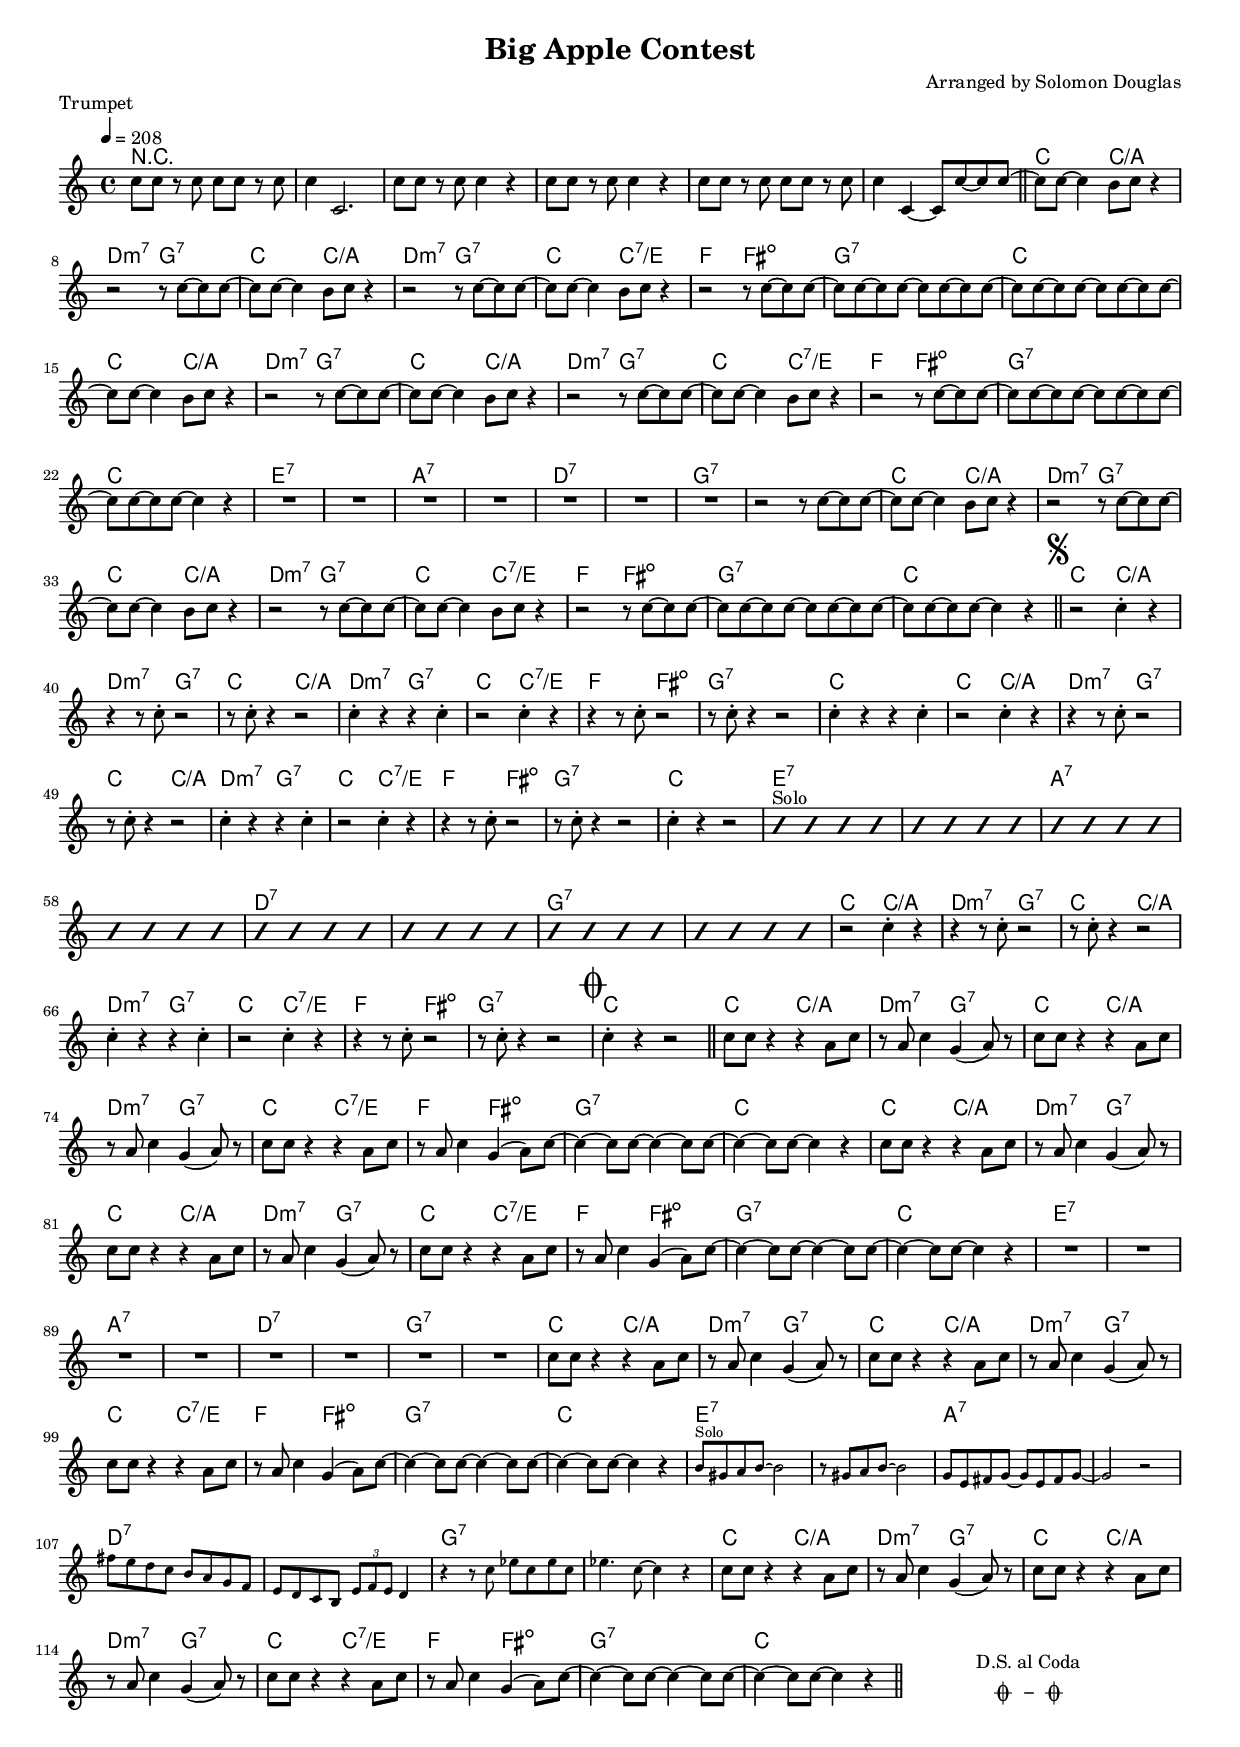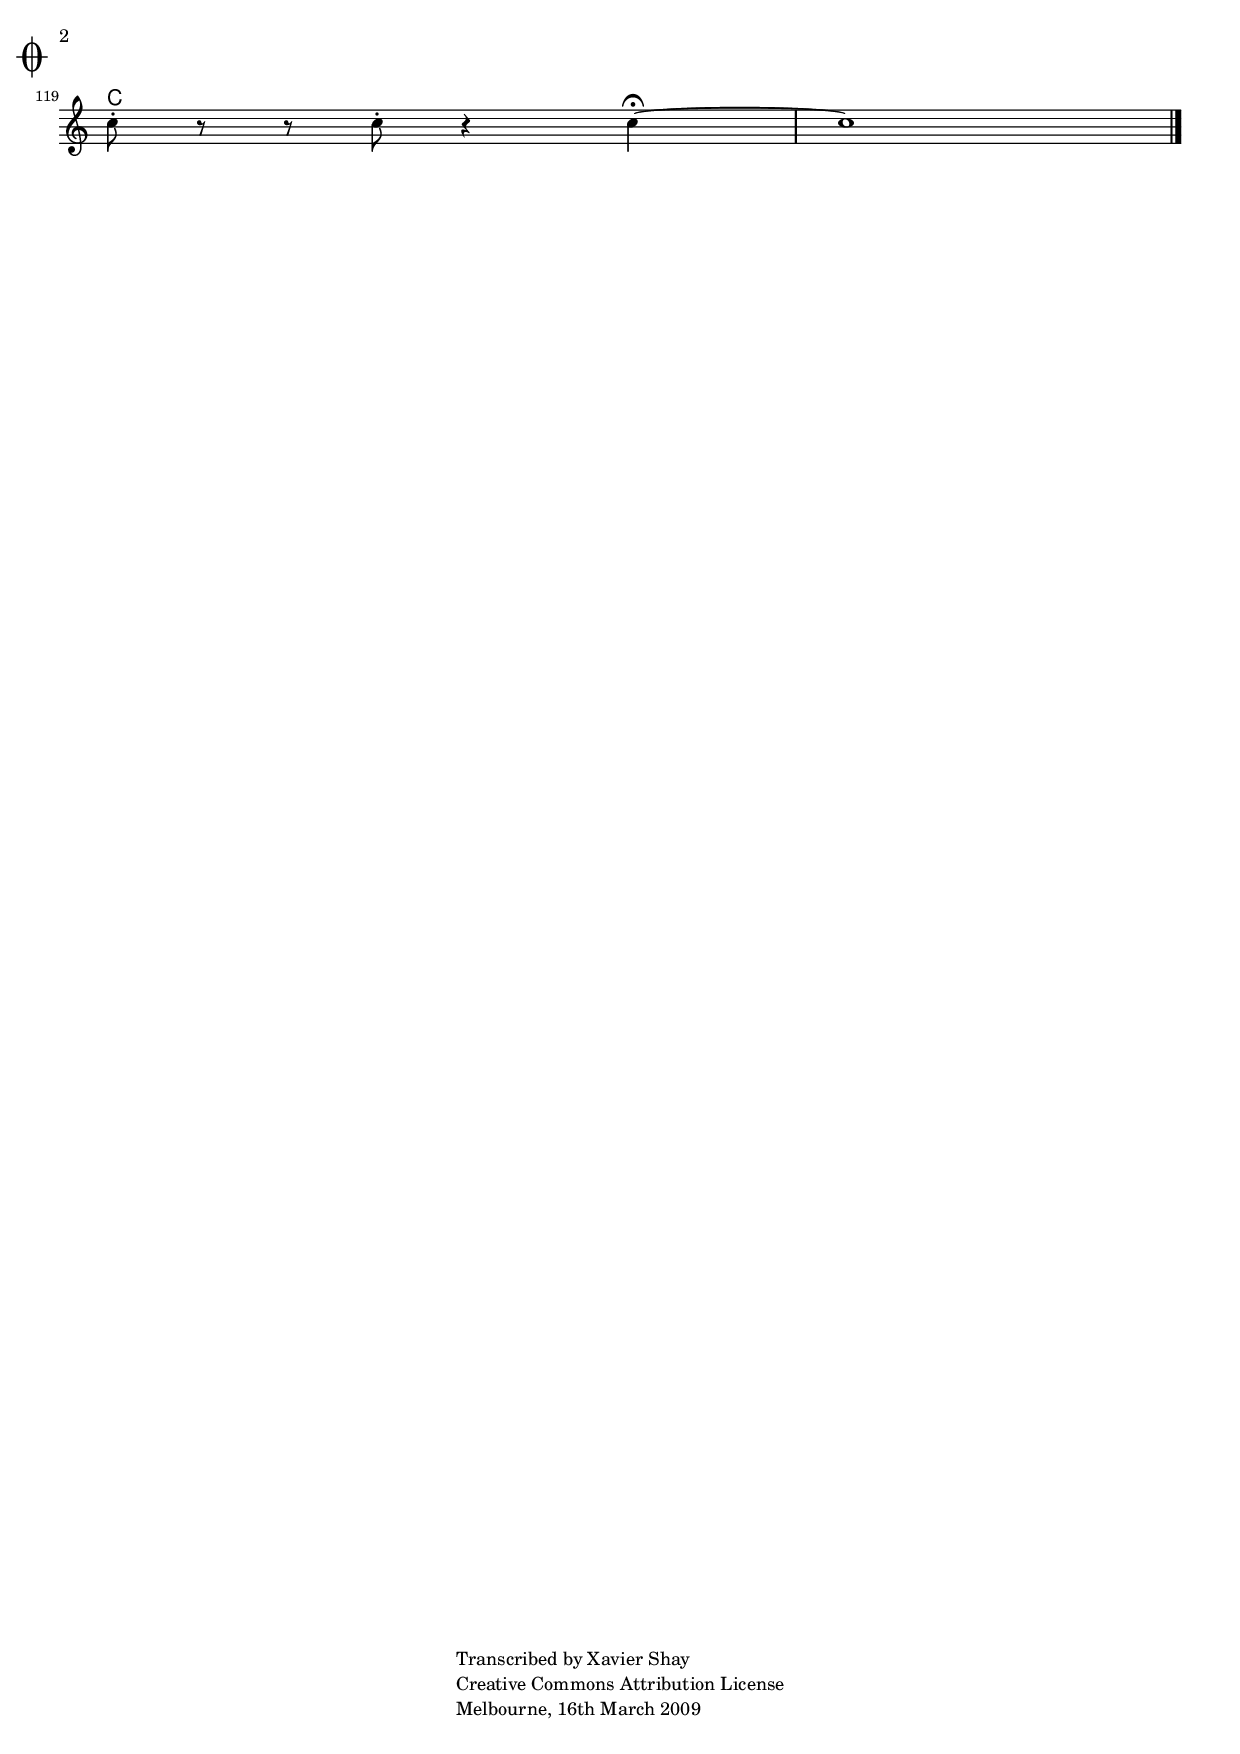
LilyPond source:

\version "2.10.10"
\header {
 title = "Big Apple Contest"
 arranger = "Arranged by Solomon Douglas"
 piece = "Trumpet"
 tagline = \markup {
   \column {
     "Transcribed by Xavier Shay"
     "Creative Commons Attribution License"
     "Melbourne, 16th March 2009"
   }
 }
}

%%%%%%%%%%%% Some macros %%%%%%%%%%%%%%%%%%%

sl = {
 \override NoteHead #'style = #'slash
 \override Stem #'transparent = ##t
}
nsl = {
 \revert NoteHead #'style
 \revert Stem #'transparent
}
cr = \override NoteHead #'style = #'cross
ncr = \revert NoteHead #'style

%% insert chord name style stuff here.

jzchords = { }

%%%%%%%%%%%% Keys'n'thangs %%%%%%%%%%%%%%%%%

global = {
 \time 4/4
}

Key = { \key bes \major }

gtrharmony = \chordmode {
 \jzchords
 R1 * 6
 \repeat unfold 3 {
   bes2 bes/g c:min7 f:7
   bes bes/g c:min7 f:7
   bes bes:7/d ees e:dim
   f1:7 bes
   bes2 bes/g c:min7 f:7
   bes bes/g c:min7 f:7
   bes bes:7/d ees e:dim
   f1:7 bes

   d:7 s1 g:7 s1 c:7 s1 f:7 s1

   bes2 bes/g c:min7 f:7
   bes bes/g c:min7 f:7
   bes bes:7/d ees e:dim
   f1:7 bes
 }

 d:7 s1 g:7 s1 c:7 s1 f:7 s1

 bes2 bes/g c:min7 f:7
 bes bes/g c:min7 f:7
 bes bes:7/d ees e:dim
 f1:7 bes

  \repeat unfold 4 {
    s4 s4 s4 s4
    \bar ""
  }

 bes1 s1
}

% ------ Trumpet ------
trpt = \transpose c d \relative c'' {
 \Key
  \set Score.skipBars = ##t

  \tempo 4 = 208
  bes8 bes r bes bes bes r bes 
  bes4 bes,2. 
  bes'8 bes r bes bes4 r |
  bes8 bes r bes bes4 r |
  bes8 bes r bes bes bes r bes 
  bes4 bes,~ bes8 bes'~ bes bes~ 
  \bar "||"

  % A
  bes bes~ bes4 a8 bes r4 |
  r2 r8 bes8~ bes bes~ |
  bes bes~ bes4 a8 bes r4 |
  r2 r8 bes8~ bes bes~ |
  bes bes~ bes4 a8 bes r4 |
  r2 r8 bes8~ bes bes8~ |
  bes8 bes~ bes bes~ bes bes~ bes bes~ |
  bes8 bes~ bes bes~ bes bes~ bes bes~ |

  bes8 bes~ bes4 a8 bes r4 |
  r2 r8 bes8~ bes bes~ |
  bes bes~ bes4 a8 bes r4 |
  r2 r8 bes8~ bes bes~ |
  bes bes~ bes4 a8 bes r4 |
  r2 r8 bes8~ bes bes8~ |
  bes8 bes~ bes bes~ bes bes~ bes bes~ |
  bes8 bes~ bes bes~ bes4 r4 |

  R1*7
  r2 r8 bes~ bes bes~ |

  bes8 bes~ bes4 a8 bes r4 |
  r2 r8 bes8~ bes bes~ |
  bes bes~ bes4 a8 bes r4 |
  r2 r8 bes8~ bes bes~ |
  bes bes~ bes4 a8 bes r4 |
  r2 r8 bes8~ bes bes8~ |
  bes8 bes~ bes bes~ bes bes~ bes bes~ |
  bes8 bes~ bes bes~ bes4 r4 |

  \bar "||"

  % B
  \mark \markup { \musicglyph #"scripts.segno" }
  \repeat unfold 3 {
    r2 bes4 -. r4 |
    r4 r8 bes8 -. r2 |
    r8 bes8 -. r4 r2 |
    bes4 -. r4 r4 bes -. |
  }
  r2 bes4 -. r4 |
  r4 r8 bes8 -. r2 |
  r8 bes8 -. r4 r2 |
  bes4 -. r4 r2 |

  \sl
  a4^"Solo" a a a
  a a a a
  a a a a
  a a a a
  a a a a
  a a a a
  a a a a
  a a a a
  \nsl

  \repeat unfold 1 {
    r2 bes4 -. r4 |
    r4 r8 bes8 -. r2 |
    r8 bes8 -. r4 r2 |
    bes4 -. r4 r4 bes -. |
  }
  r2 bes4 -. r4 |
  r4 r8 bes8 -. r2 |
  r8 bes8 -. r4 r2 |
  \once \override Score.RehearsalMark #'font-size = #4
  \mark \markup { \musicglyph #"scripts.coda" }
  
  bes4 -. r4 r2 |

  \bar "||"

  % C
  \repeat unfold 2 {
    bes8 bes8 r4 r g8 bes
    r8 g8 bes4 f( g8) r8
    bes8 bes8 r4 r g8 bes
    r8 g8 bes4 f( g8) r8
    bes8 bes8 r4 r g8 bes
    r8 g8 bes4 f( g8) bes8~ |
    bes4~ bes8 bes~ bes4~ bes8 bes8~ |
    bes4~ bes8 bes~ bes4 r  |
  }

  R1*8
  bes8 bes8 r4 r g8 bes
  r8 g8 bes4 f( g8) r8
  bes8 bes8 r4 r g8 bes
  r8 g8 bes4 f( g8) r8
  bes8 bes8 r4 r g8 bes
  r8 g8 bes4 f( g8) bes8~ |
  bes4~ bes8 bes~ bes4~ bes8 bes8~ |
  bes4~ bes8 bes~ bes4 r  |

  \tiny
  a8^"Solo" fis g a~ a2 |
  r8 fis g a~ a2 |
  f8 d e f~ f d e f~ |
  f2 r |
  e'8 d c bes a g f ees |
  d c bes a \times 2/3 { d ees d } c4 |
  r4 r8 bes' des bes des bes |
  des4. bes8~ bes4 r4 |
  \normalsize

  bes8 bes8 r4 r g8 bes |
  r8 g8 bes4 f( g8) r8 |
  bes8 bes8 r4 r g8 bes |
  r8 g8 bes4 f( g8) r8 |
  bes8 bes8 r4 r g8 bes |
  r8 g8 bes4 f( g8) bes8~ |
  bes4~ bes8 bes~ bes4~ bes8 bes8~ |
  bes4~ bes8 bes~ bes4 r  |
  \bar "||"

  \cadenzaOn 
  \stopStaff
     \once \override TextScript #'word-space = #1.5
        \once \override TextScript #'X-offset = #8
        \once \override TextScript #'Y-offset = #1.5
        | s1*0^\markup { \center-column { "D.S. al Coda" \line { \musicglyph #"scripts.coda" \musicglyph #"scripts.tenuto" \musicglyph #"scripts.coda"} } }
        
        % Increasing the unfold counter will expand the staff-free space
        \repeat unfold 4 {
          s4 s4 s4 s4
          \bar ""
        }
        % Resume bar count and show staff lines again
     \startStaff
   \cadenzaOff
  
  \break
  \once \override Score.RehearsalMark #'extra-offset = #'( -8.42 . 1.75 )
   
 \once \override Score.RehearsalMark #'font-size = #5
 \mark \markup { \musicglyph #"scripts.coda" }
 bes8 -. r r bes -. r4 bes4~\fermata |
 bes1
 \bar "|."
}


chordsTransposed = \transpose c d {
  \gtrharmony
}

#(set-global-staff-size 16)
\score {
  <<
    \context ChordNames {
      \chordsTransposed
    }
    \new Staff = "upper" \trpt
  >>
  \layout { 
    indent = #0
  }
}
